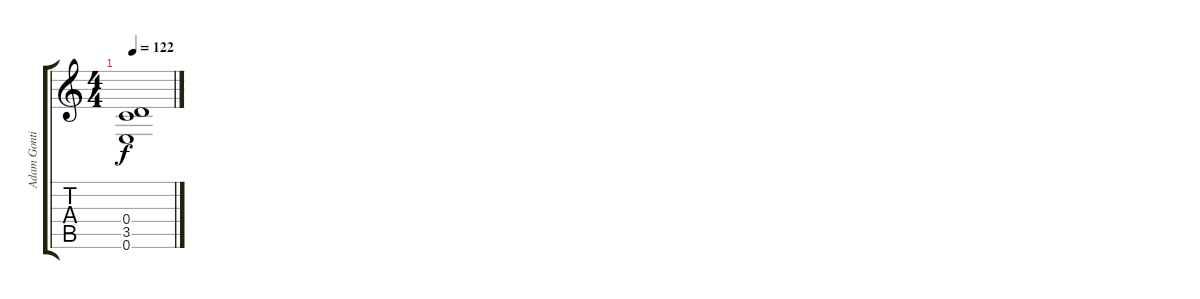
\track ("Adam Gontier" "Adam Gonti") {instrument distortionguitar}
\staff {score tabs}
\tuning (E4 B3 G3 D3 A2 E2) {hide}
\ts (4 4)
\tempo 122
\clef g2
\ks c
(0.4 3.5{t} 0.6).1{dy f}
